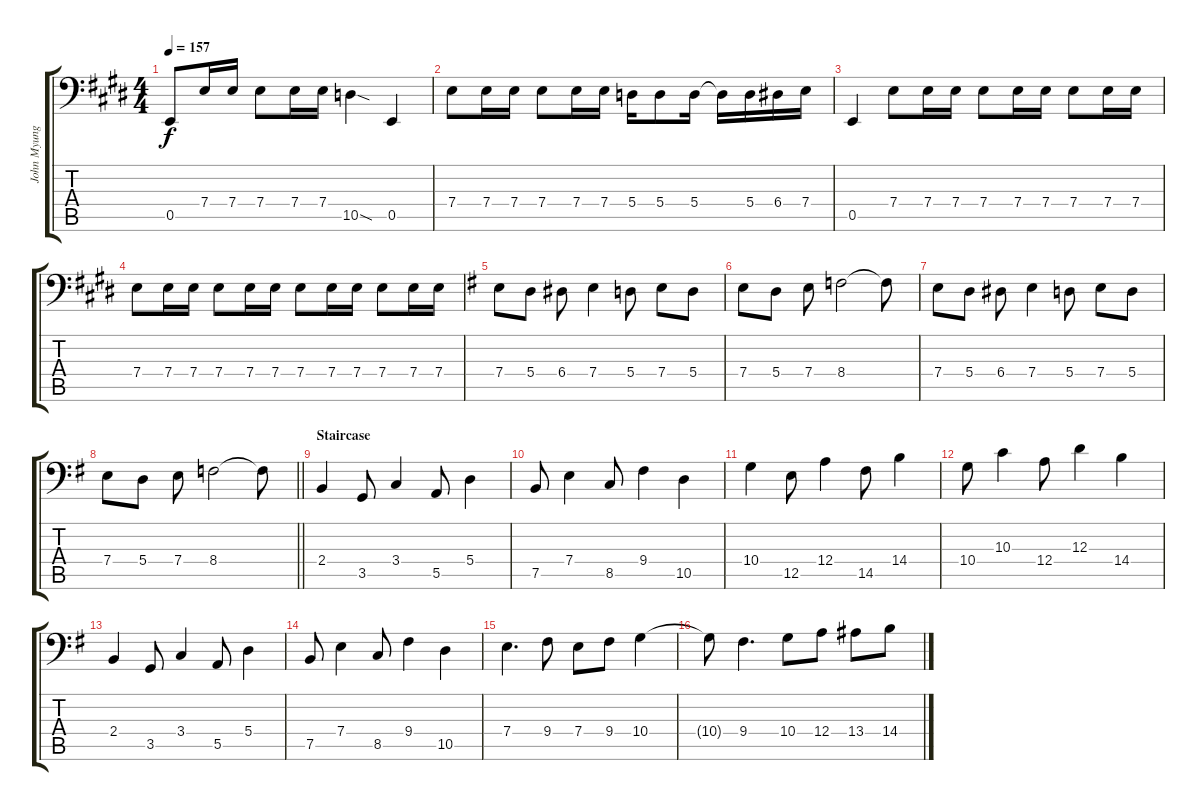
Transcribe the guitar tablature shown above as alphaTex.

\track ("John Myung" "John Myung") {instrument electricbassfinger}
\staff {score tabs}
\tuning (C3 G2 D2 A1 E1 B0) {hide}
\ts (4 4)
\tempo 157
\clef f4
\ks e
0.5.8{dy f} 7.4.16 7.4.16 7.4.8 7.4.16 7.4.16 10.5{sod}.4 0.5.4 |
\ks c#minor
7.4.8 7.4.16 7.4.16 7.4.8 7.4.16 7.4.16 5.4.16 5.4.8 5.4.16 5.4{t}.16 5.4.16 6.4.16 7.4.16 |
\ks e
0.5.4 7.4.8 7.4.16 7.4.16 7.4.8 7.4.16 7.4.16 7.4.8 7.4.16 7.4.16 |
\ks c#minor
7.4.8 7.4.16 7.4.16 7.4.8 7.4.16 7.4.16 7.4.8 7.4.16 7.4.16 7.4.8 7.4.16 7.4.16 |
\ks g
7.4.8 5.4.8 6.4.8 7.4.4 5.4.8 7.4.8 5.4.8 |
7.4.8 5.4.8 7.4.8 8.4.2 8.4{t}.8 |
7.4.8 5.4.8 6.4.8 7.4.4 5.4.8 7.4.8 5.4.8 |
\barLineRight lightlight
7.4.8 5.4.8 7.4.8 8.4.2 8.4{t}.8 |
\section ("" "Staircase")
2.4.4 3.5.8 3.4.4 5.5.8 5.4.4 |
7.5.8 7.4.4 8.5.8 9.4.4 10.5.4 |
10.4.4 12.5.8 12.4.4 14.5.8 14.4.4 |
10.4.8 10.3.4 12.4.8 12.3.4 14.4.4 |
2.4.4 3.5.8 3.4.4 5.5.8 5.4.4 |
7.5.8 7.4.4 8.5.8 9.4.4 10.5.4 |
7.4.4{d} 9.4.8 7.4.8 9.4.8 10.4.4 |
10.4{t}.8 9.4.4{d} 10.4.8 12.4.8 13.4.8 14.4.8
